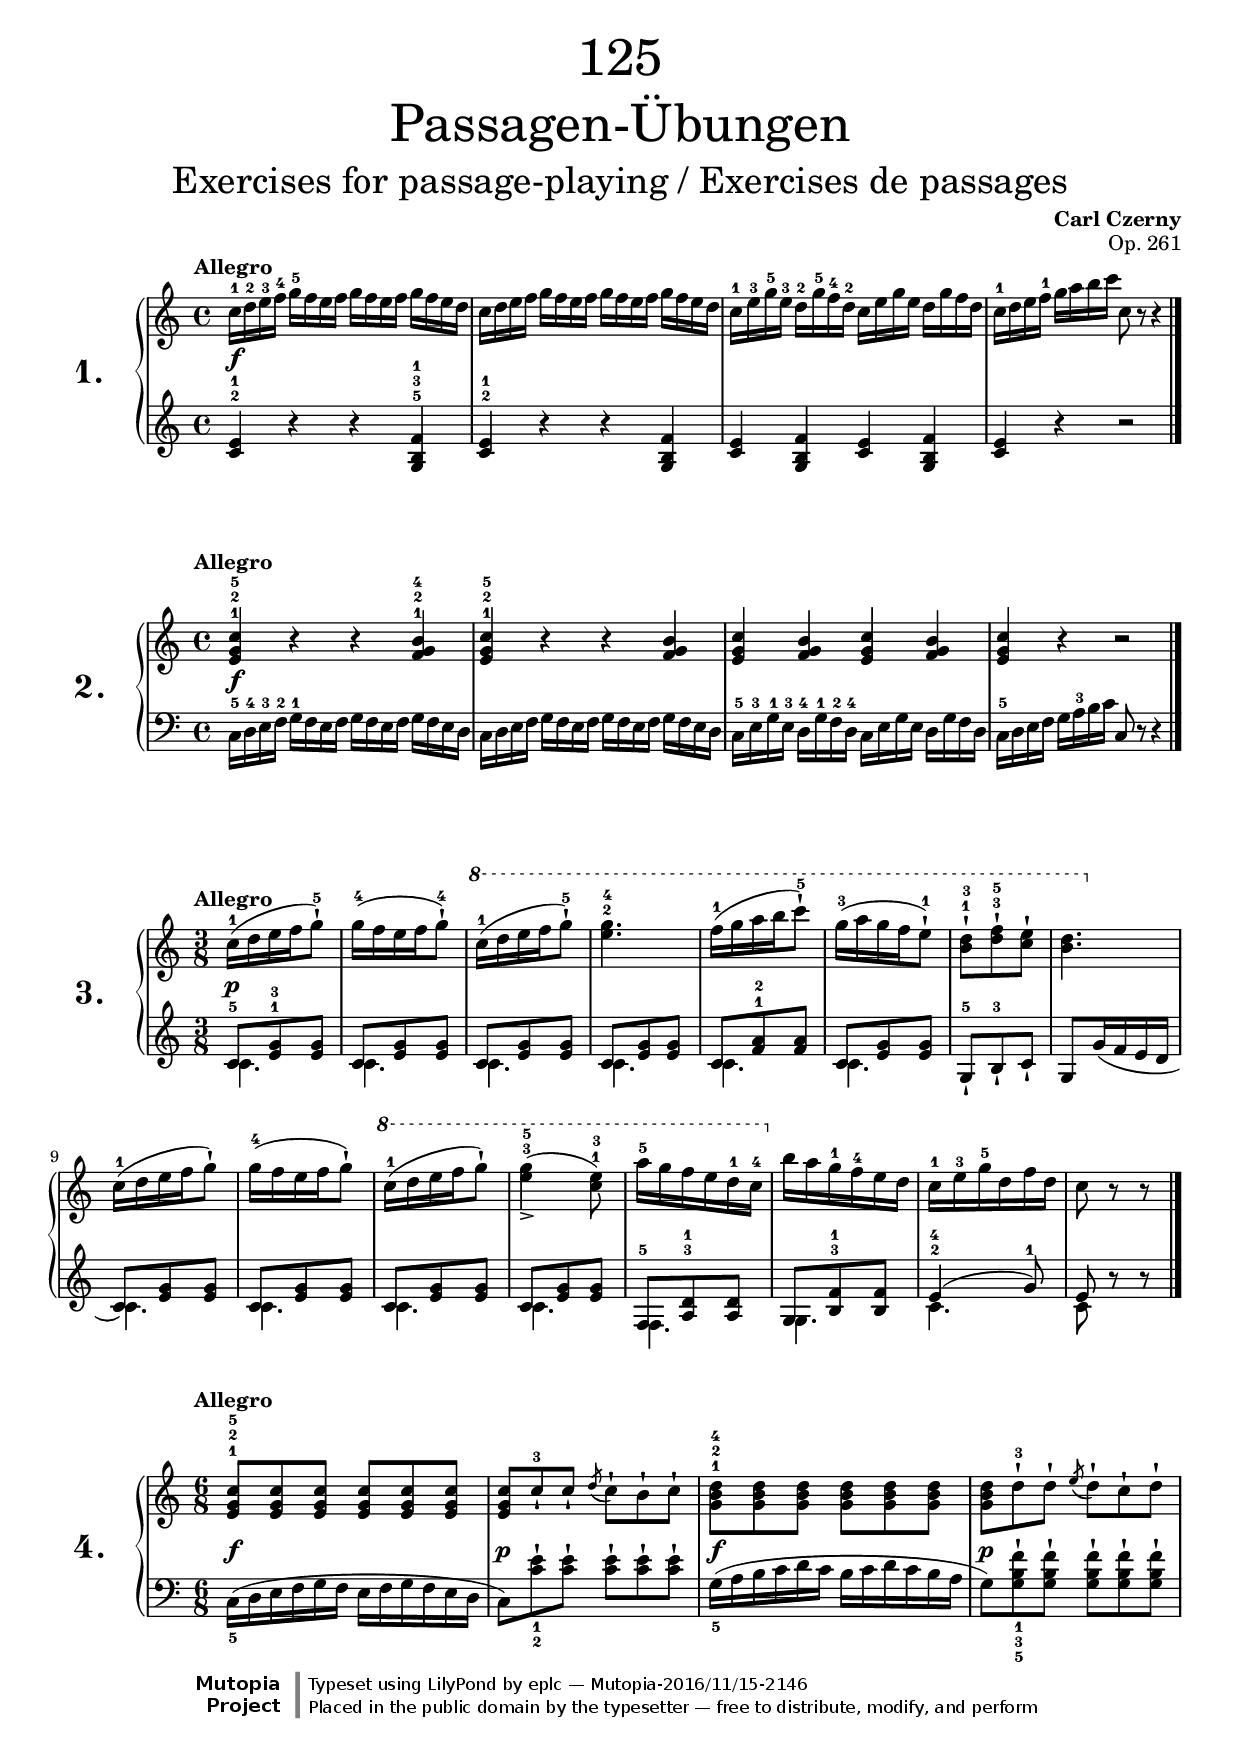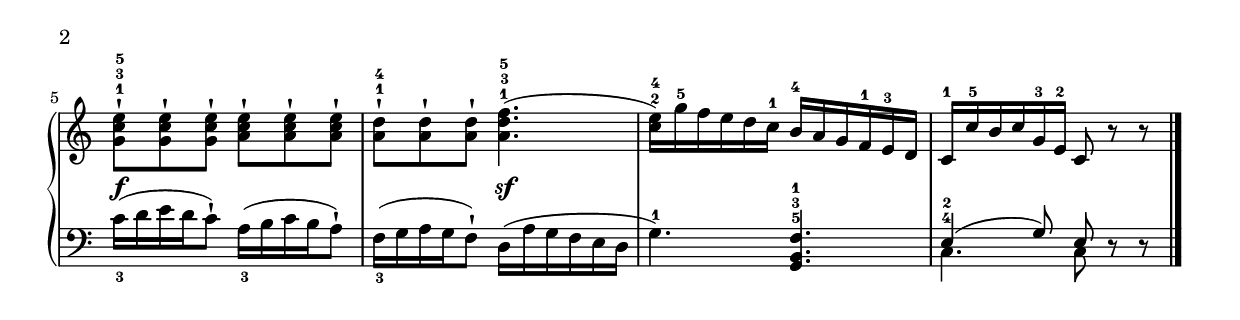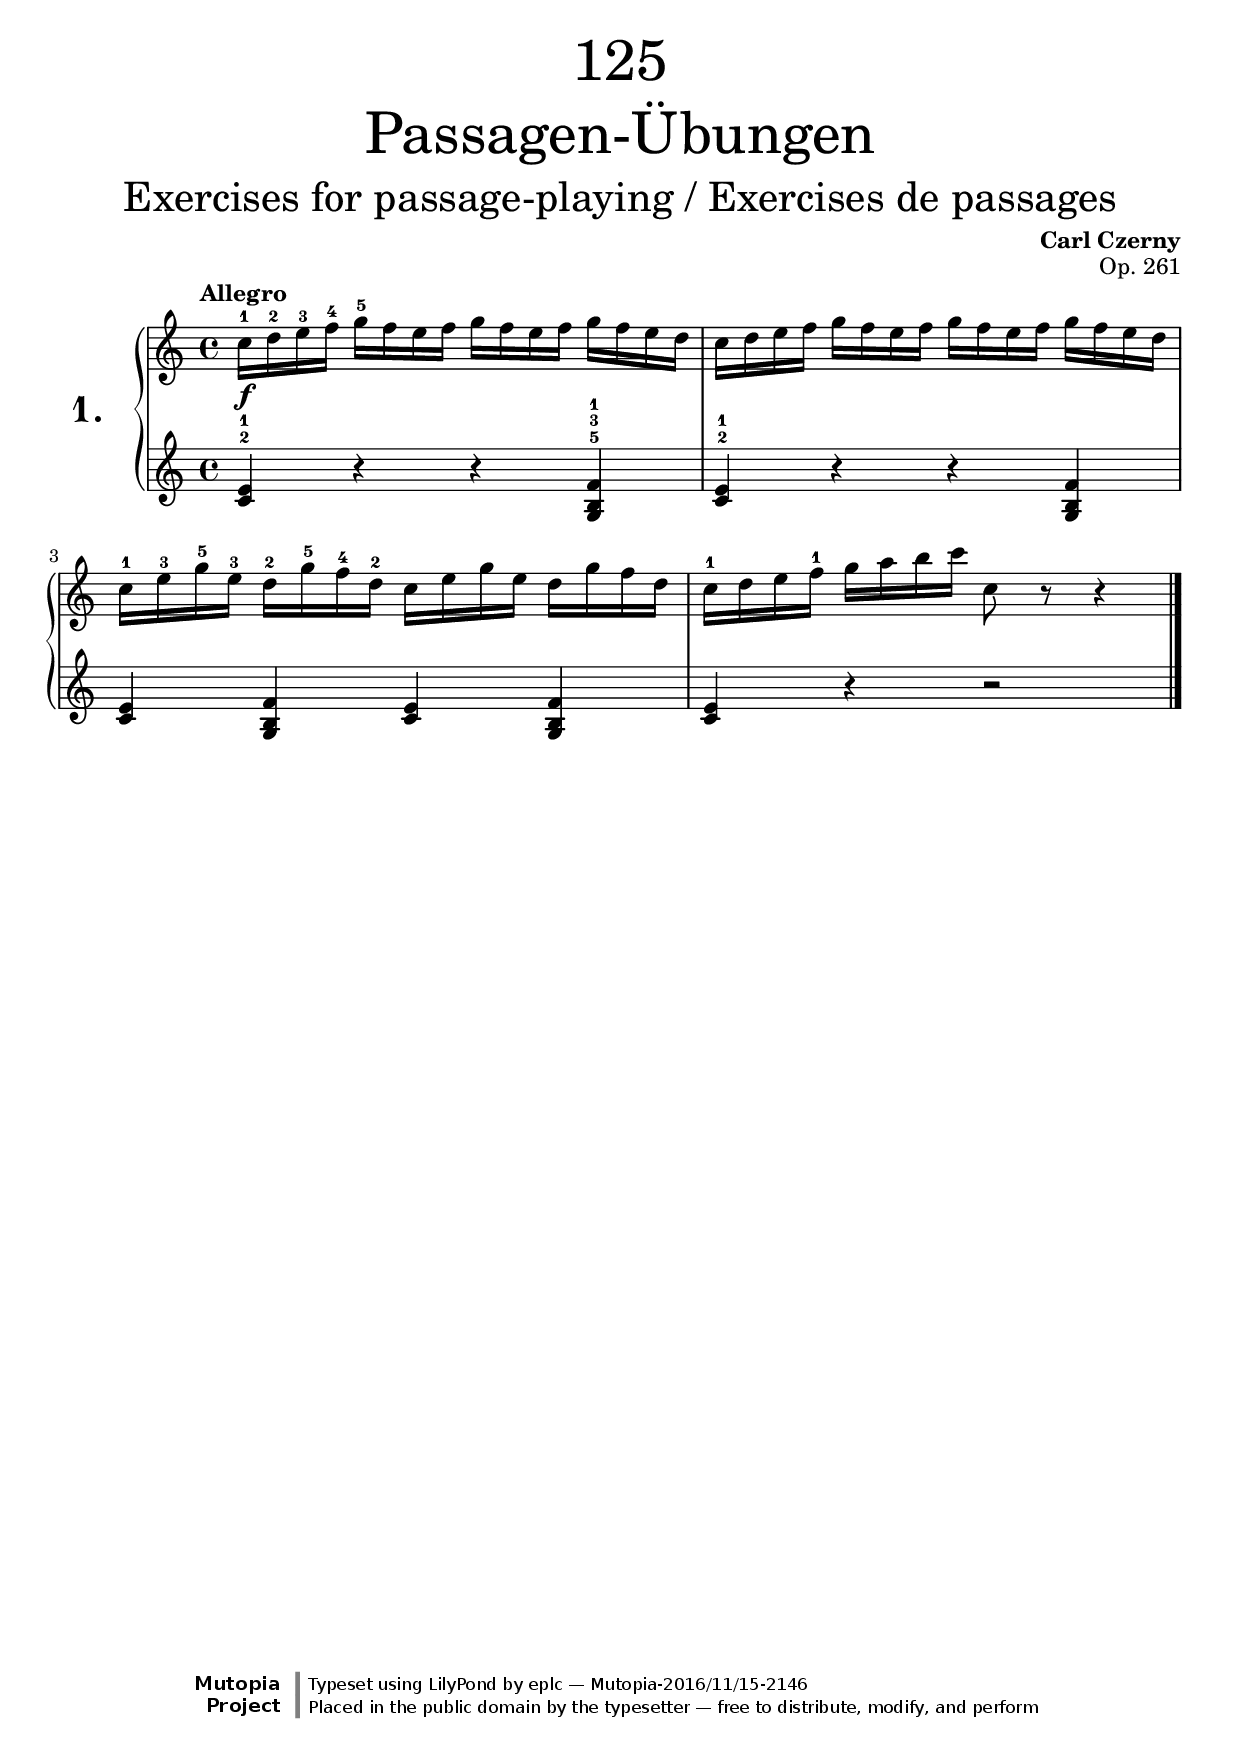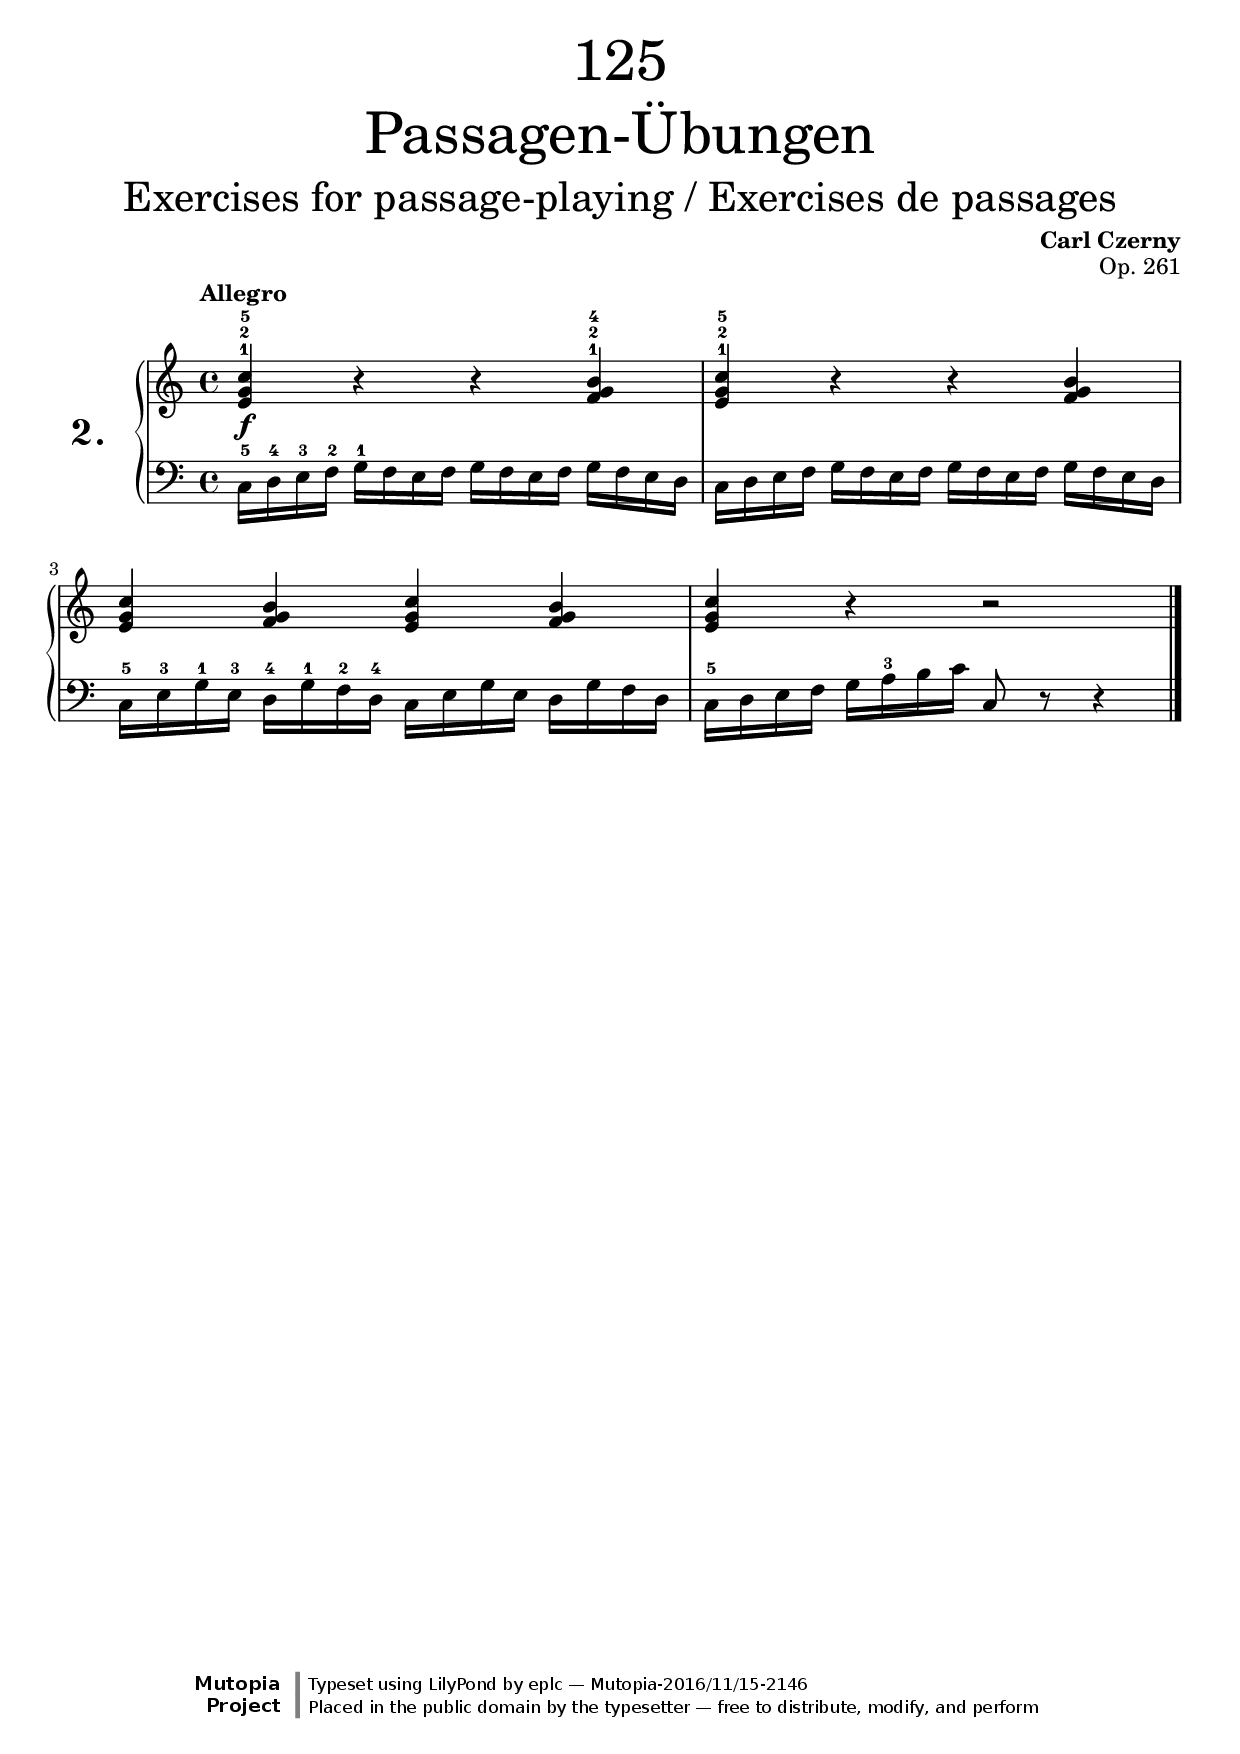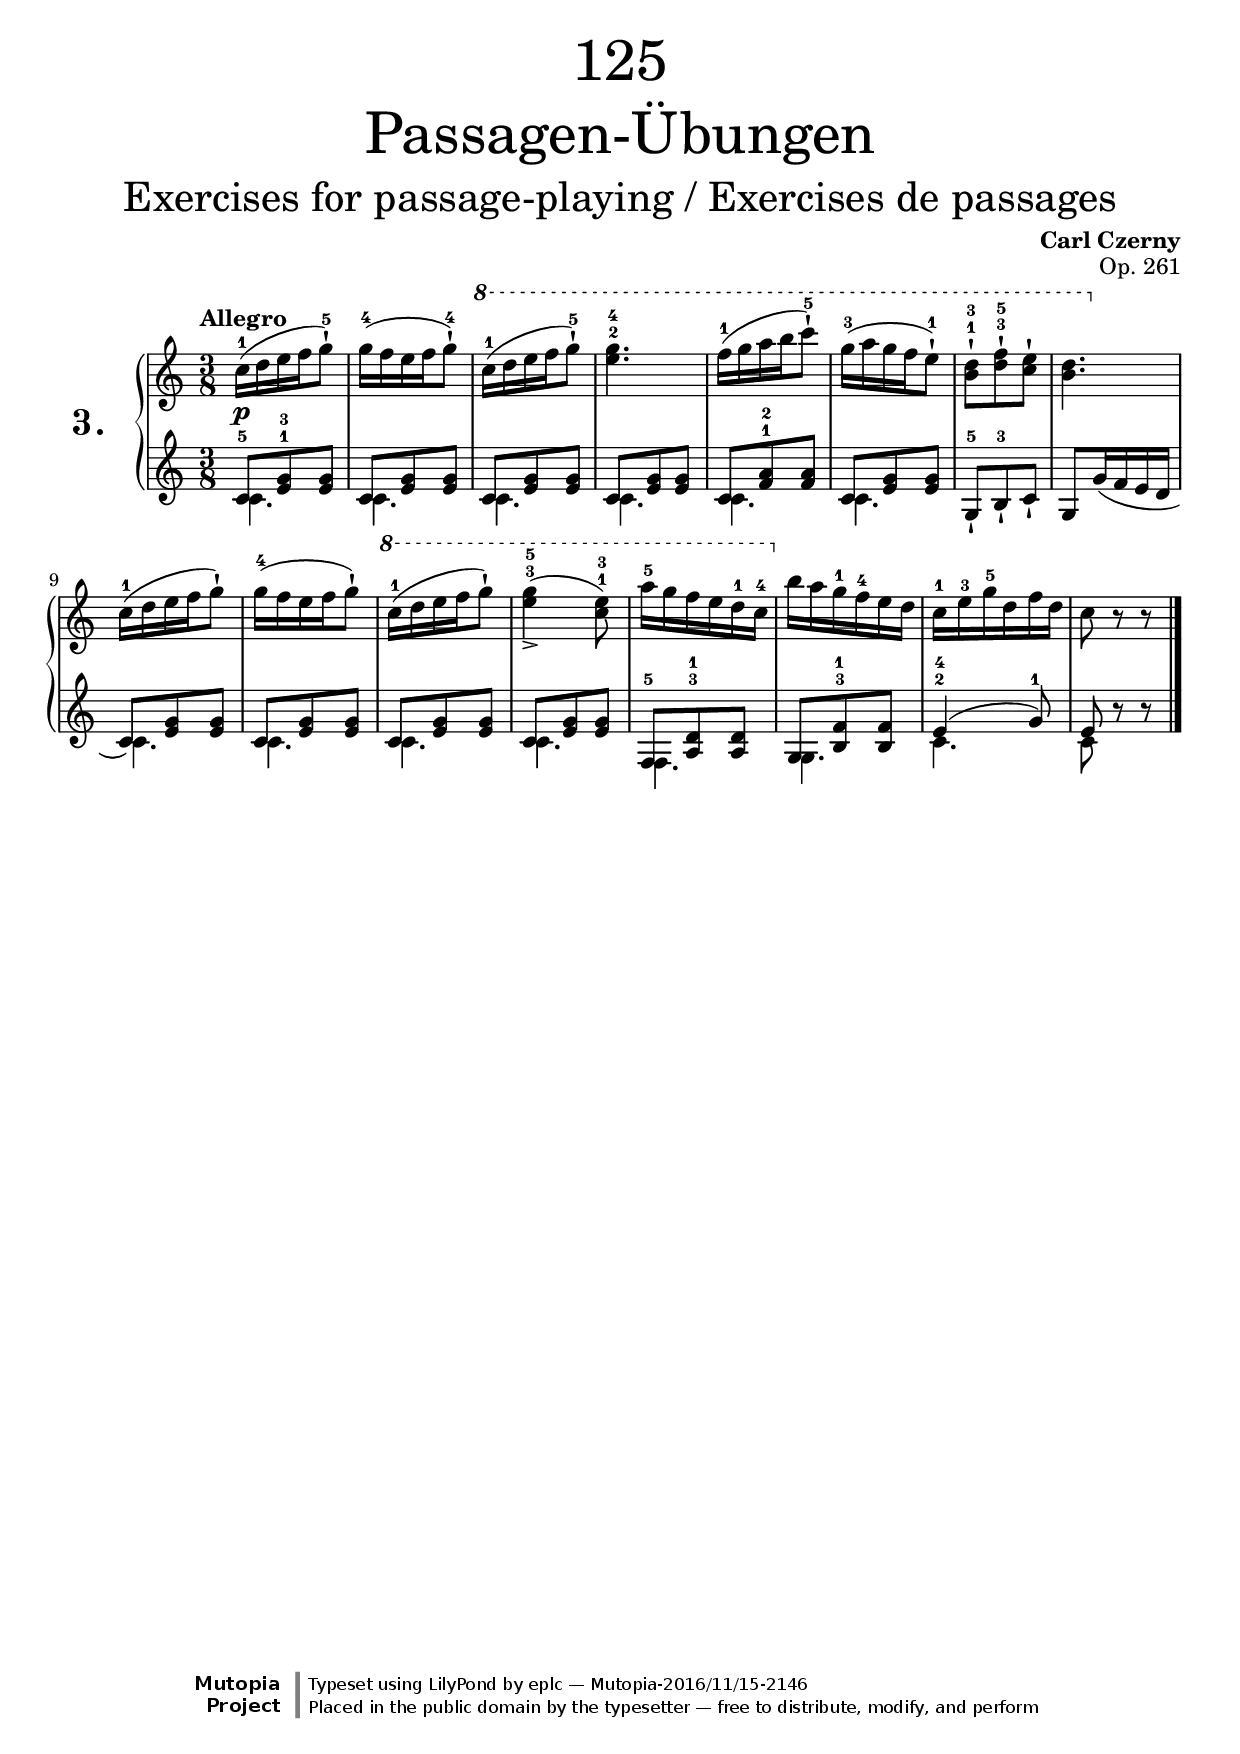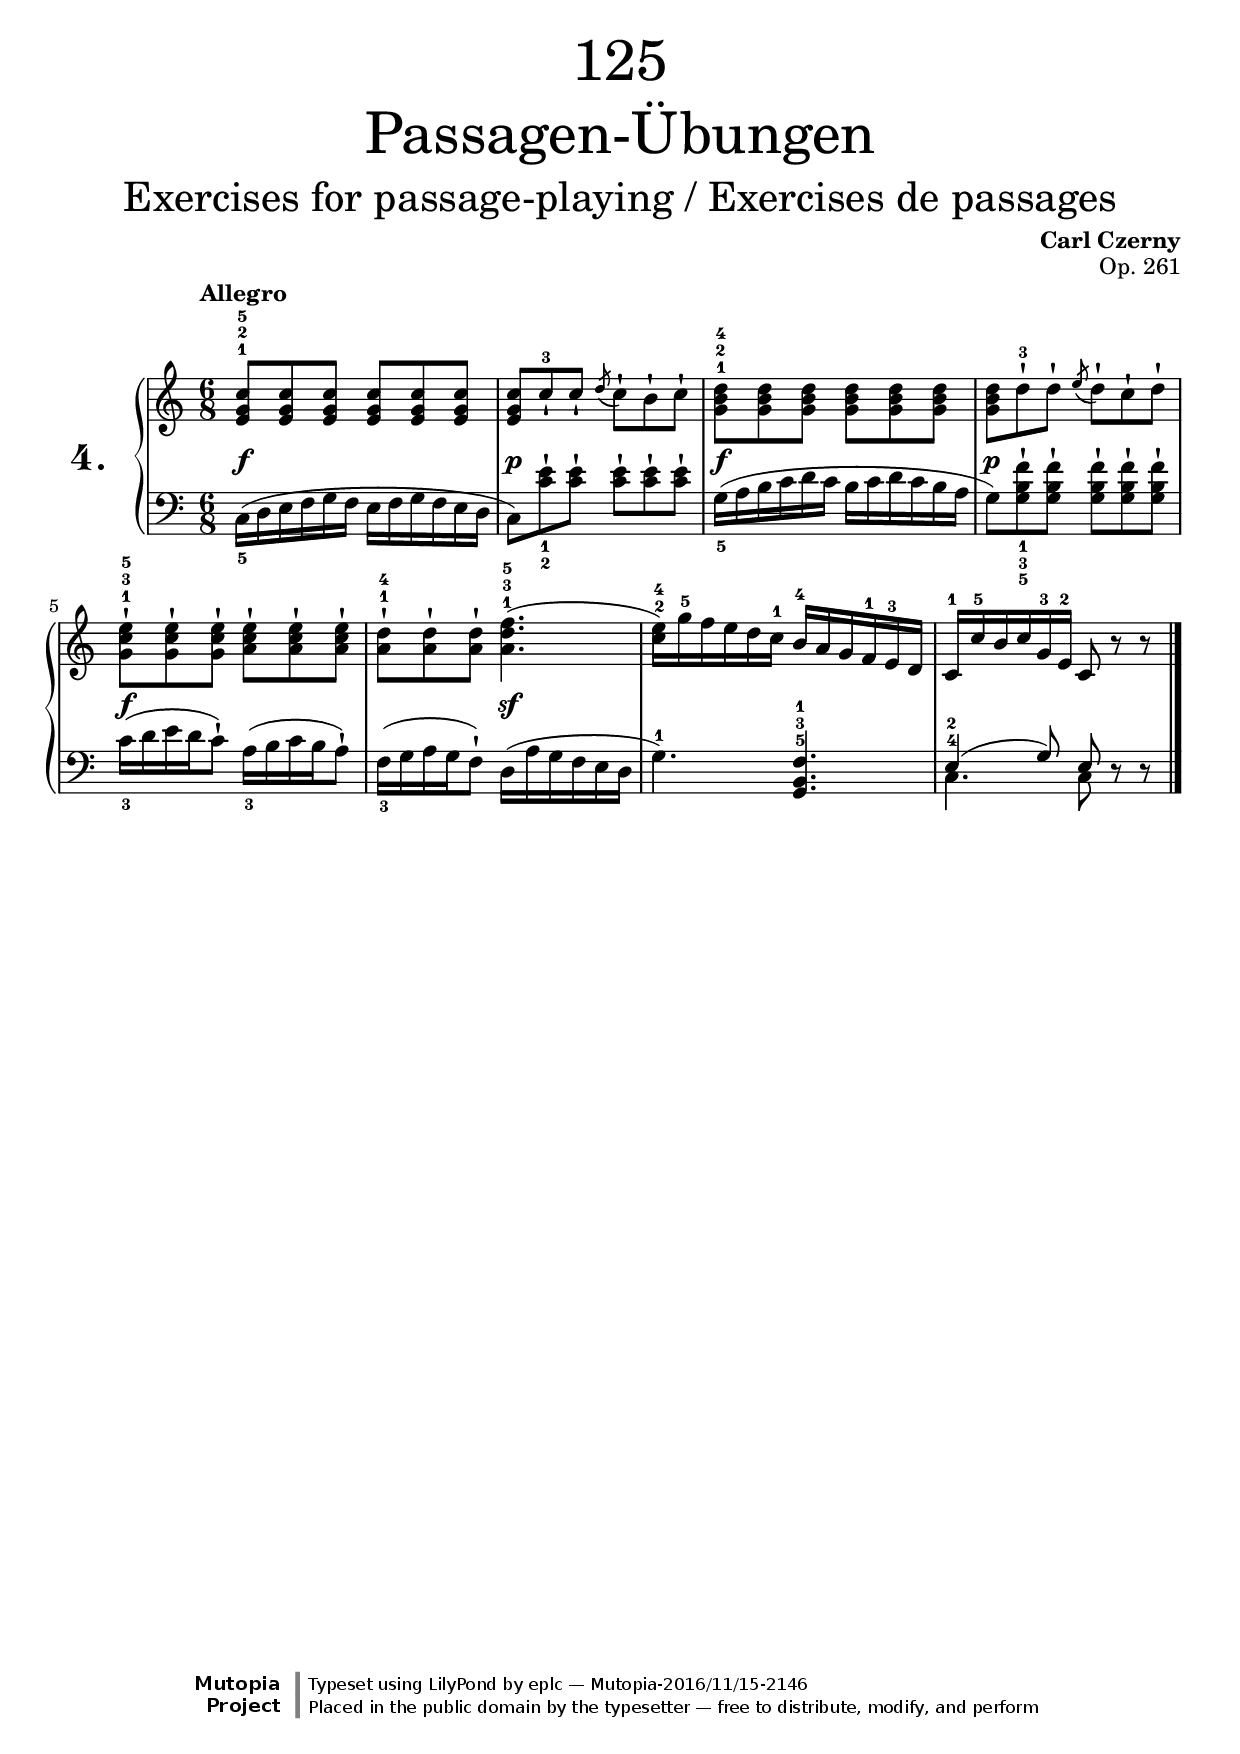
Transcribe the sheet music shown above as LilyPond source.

\version "2.24.4"

\header {
  composer            =       \markup { \bold "Carl Czerny" }
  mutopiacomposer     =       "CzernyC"

  title               =       \markup { \fontsize #4 \medium \center-column \string-lines "125 
                                Passagen-Übungen" }
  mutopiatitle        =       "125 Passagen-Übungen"
  subtitle            =       \markup { \fontsize #4 \medium "Exercises for passage-playing / Exercises de passages" \vspace #1.5 }

  opus                =       "Op. 261"
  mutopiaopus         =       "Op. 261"

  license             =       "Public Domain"
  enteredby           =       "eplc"
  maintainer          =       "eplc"
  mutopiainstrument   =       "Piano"

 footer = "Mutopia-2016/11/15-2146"
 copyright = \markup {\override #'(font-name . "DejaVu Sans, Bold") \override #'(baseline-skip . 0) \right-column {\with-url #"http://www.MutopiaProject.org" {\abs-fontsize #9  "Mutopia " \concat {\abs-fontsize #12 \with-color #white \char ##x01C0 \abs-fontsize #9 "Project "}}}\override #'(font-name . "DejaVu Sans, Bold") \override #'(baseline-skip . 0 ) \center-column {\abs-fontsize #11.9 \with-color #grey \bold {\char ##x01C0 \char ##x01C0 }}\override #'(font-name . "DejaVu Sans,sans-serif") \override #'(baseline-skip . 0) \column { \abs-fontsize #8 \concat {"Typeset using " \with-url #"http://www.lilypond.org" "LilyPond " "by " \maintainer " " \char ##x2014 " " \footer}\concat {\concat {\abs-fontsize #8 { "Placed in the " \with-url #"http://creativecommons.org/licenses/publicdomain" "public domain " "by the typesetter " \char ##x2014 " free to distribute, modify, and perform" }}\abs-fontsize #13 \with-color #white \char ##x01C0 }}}
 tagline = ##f
}

opus = "Op. 261"
breaks = \autoLineBreaksOn

\version "2.24.4"

exercise = "1"
meter = { \tempo 4 = 130 }

rh = \relative c'' {
  c16-1 d-2 e-3 f-4 g-5 f e f g f e f g f e d |
  c d e f g f e f g f e f g f e d |
  c-1 e-3 g-5 e-3 d-2 g-5 f-4 d-2 c e g e d g f d |
  c-1 d e f-1 g a b c c,8 r r4 |
  \bar "|."
}

dynamics = \relative {
  r1\f | r1 | r1 | r1 |
}

lh = \relative c'{
  \tempo \markup "Allegro"
  <c e>4^2^1 r r <g b f'>^5^3^1 |
  <c e>^2^1 r r <g b f'> |
  <c e> <g b f'> <c e> <g b f'> |
  <c e>4 r r2 |
  \bar "|."
}

\book {
  \bookOutputSuffix "001"
  \score {
  \header {
    opus = \opus
  }

  \new PianoStaff = "main" \with {
    instrumentName = \markup {
      \center-column {
        \line { \bold \huge \number { \exercise "." } }
      }
    }
  }

  <<
    \new Staff = "RH" \rh
    \new Dynamics \dynamics
    \new Staff \lh
    \new Devnull = "main" \breaks
  >>
}

  \score {
  <<
    \new Staff = "RH" \rh
    \new Dynamics \dynamics
    \new Staff \lh
  >>
  \midi { \meter }
}

}

\version "2.24.4"

exercise = "2"
meter = { \tempo 4 = 130 }

rh = \relative c'{
  \tempo \markup "Allegro"
  <e g c>4^1^2^5 r r <f g b>^1^2^4 |
  <e g c>4^1^2^5 r r <f g b> |
  <e g c> <f g b > <e g c> <f b g> |
  <e g c>4 r r2 |
  \bar "|."
}

dynamics = \relative {
  r1\f | r1 | r1 | r1 |
}

lh = \relative c {
  \clef bass
  c16-5 d-4 e-3 f-2 g-1 f e f g f e f g f e d |
  c d e f g f e f g f e f g f e d |
  c-5 e-3 g-1 e-3 d-4 g-1 f-2 d-4 c e g e d g f d |
  c-5 d e f g a-3 b c c,8 r r4 |
  \bar "|."
}

\book {
  \bookOutputSuffix "002"
  \score {
  \header {
    opus = \opus
  }

  \new PianoStaff = "main" \with {
    instrumentName = \markup {
      \center-column {
        \line { \bold \huge \number { \exercise "." } }
      }
    }
  }

  <<
    \new Staff = "RH" \rh
    \new Dynamics \dynamics
    \new Staff \lh
    \new Devnull = "main" \breaks
  >>
}

  \score {
  <<
    \new Staff = "RH" \rh
    \new Dynamics \dynamics
    \new Staff \lh
  >>
  \midi { \meter }
}

}

\version "2.24.4"

exercise = "3"
meter = { \tempo 4 = 130 }

rh = \relative c'' {
  \tempo "Allegro"
  \time 3/8
  c16-1( d e f g8-5\staccatissimo ) |
  g16-4( f e f g8-4\staccatissimo ) |
  \ottava #1
  c16-1( d e f g8-5\staccatissimo ) |
  <e g>4.^2^4 |
  f16-1( g a b c8-5\staccatissimo ) |
  g16-3( a g f e8-1\staccatissimo ) |
  <b d>^1^3\staccatissimo <d f>^3^5\staccatissimo <c e>\staccatissimo |
  <b d>4. |
  \ottava #0

  c,16-1( d e f g8\staccatissimo ) |
  g16-4( f e f g8\staccatissimo ) |
  \ottava #1
  c16-1( d e f g8\staccatissimo ) |
  <e g>4^3^5_>( <c e>8^1^3 ) |
  a'16-5 g f e d-1 c-4 |
  \ottava #0
  b a g-1 f-4 e d |
  c-1 e-3 g-5 d f d |
  c8 r r | \bar "|."
}

dynamics = \relative {
  r4.\p |
}

lh = <<
  \new Voice {
    \relative c' {
      \voiceOne
      c8-5 <e g>^1^3 <e g> |
      c <e g> <e g> |
      c <e g> <e g> |
      c <e g> <e g> |
      c <f a>^1^2 <f a> |
      c <e g> <e g> |
      \oneVoice
      g,^5_\staccatissimo b^3_\staccatissimo c_\staccatissimo |
      g g'16_( f e d |
      
      \voiceOne
      c8 ) <e g> <e g> |
      c <e g> <e g> |
      c <e g> <e g> |
      c <e g> <e g> |
      f,^5 <a d>^3^1 <a d> |
      g <b f'>^3^1 <b f'> |
      e4^2^4( g8^1 ) |
      \oneVoice e r r | \bar "|."
    }
  }
  
  \new Voice {
    \relative c' {
      \voiceTwo
      c4. |
      c |
      c |
      c |
      c |
      c |
      s |
      s |

      c |
      c |
      c |
      c |
      f, |
      g |
      c |
      c8 s s |
      \bar "|."
    }
  }
>>

\book {
  \bookOutputSuffix "003"
  \score {
  \header {
    opus = \opus
  }

  \new PianoStaff = "main" \with {
    instrumentName = \markup {
      \center-column {
        \line { \bold \huge \number { \exercise "." } }
      }
    }
  }

  <<
    \new Staff = "RH" \rh
    \new Dynamics \dynamics
    \new Staff \lh
    \new Devnull = "main" \breaks
  >>
}

  \score {
  <<
    \new Staff = "RH" \rh
    \new Dynamics \dynamics
    \new Staff \lh
  >>
  \midi { \meter }
}

}

\version "2.24.4"

exercise = "4"
meter = { \tempo 4 = 130 }

rh = \relative c' {
  \tempo \markup "Allegro"
  \time 6/8
  <e g c>8^1^2^5 <e g c> <e g c> <e g c> <e g c> <e g c> |
  <e g c> c'-3\staccatissimo c\staccatissimo \slashedGrace d( c\staccatissimo ) b\staccatissimo  c\staccatissimo |
  <g b d>^1^2^4 <g b d> <g b d> <g b d> <g b d> <g b d> |
  <g b d> d'-3\staccatissimo d\staccatissimo \slashedGrace e( d\staccatissimo ) c\staccatissimo  d\staccatissimo |

  <g, c e>^\staccatissimo^1^3^5 <g c e>\staccatissimo <g c e>\staccatissimo <a c e>\staccatissimo <a c e>\staccatissimo <a c e>\staccatissimo |
  <a d>^\staccatissimo^1^4 <a d>^\staccatissimo <a d>^\staccatissimo <a d f>4.^1^3^5( |
  <c e>16^2^4 ) g'^5 f e d c^1 b^4 a g f^1 e^3 d |
  c^1 c'^5 b c g^3 e^2 c8 r r |
  \bar "|."
}

dynamics = \relative {
  s2.\f |
  s\p |
  s\f |
  s\p |

  s\f |
  s4. s\sf |
  s2. |
  s2.
}

lh = <<
  \new Voice {
    \relative c {
      \clef bass
      c16_5( d e f g f e f g f e d |
      c8 ) <c' e>^\staccatissimo_1_2 <c e>^\staccatissimo <c e>^\staccatissimo <c e>^\staccatissimo <c e>^\staccatissimo |
      g16_5( a b c d c b c d c b a |
      g8 ) <g b f'>^\staccatissimo_1_3_5 <g b f'>^\staccatissimo <g b f'>^\staccatissimo <g b f'>^\staccatissimo <g b f'>^\staccatissimo

      c16_3( d e d c8^\staccatissimo ) a16_3( b c b a8^\staccatissimo ) |
      f16_3( g a g f8^\staccatissimo ) d16( a' g f e d |
      g4.^1 ) <g, b f'>^5^3^1 |
      \voiceOne e'4^4^2( g8 ) e \oneVoice r r |
    }
  }

  \new Voice {
    \relative c {
      s2. |
      s |
      s |
      s |

      s |
      s |
      s |
      \voiceTwo c4. c8 s s |
    }
  }
>>

\book {
  \bookOutputSuffix "004"
  \score {
  \header {
    opus = \opus
  }

  \new PianoStaff = "main" \with {
    instrumentName = \markup {
      \center-column {
        \line { \bold \huge \number { \exercise "." } }
      }
    }
  }

  <<
    \new Staff = "RH" \rh
    \new Dynamics \dynamics
    \new Staff \lh
    \new Devnull = "main" \breaks
  >>
}

  \score {
  <<
    \new Staff = "RH" \rh
    \new Dynamics \dynamics
    \new Staff \lh
  >>
  \midi { \meter }
}

}







#(set-global-staff-size 18)

breaks = \autoLineBreaksOff
\version "2.24.4"

exercise = "1"
meter = { \tempo 4 = 130 }

rh = \relative c'' {
  c16-1 d-2 e-3 f-4 g-5 f e f g f e f g f e d |
  c d e f g f e f g f e f g f e d |
  c-1 e-3 g-5 e-3 d-2 g-5 f-4 d-2 c e g e d g f d |
  c-1 d e f-1 g a b c c,8 r r4 |
  \bar "|."
}

dynamics = \relative {
  r1\f | r1 | r1 | r1 |
}

lh = \relative c'{
  \tempo \markup "Allegro"
  <c e>4^2^1 r r <g b f'>^5^3^1 |
  <c e>^2^1 r r <g b f'> |
  <c e> <g b f'> <c e> <g b f'> |
  <c e>4 r r2 |
  \bar "|."
}

\score {
  \header {
    opus = \opus
  }

  \new PianoStaff = "main" \with {
    instrumentName = \markup {
      \center-column {
        \line { \bold \huge \number { \exercise "." } }
      }
    }
  }

  <<
    \new Staff = "RH" \rh
    \new Dynamics \dynamics
    \new Staff \lh
    \new Devnull = "main" \breaks
  >>
}


opus = ##f
\version "2.24.4"

exercise = "2"
meter = { \tempo 4 = 130 }

rh = \relative c'{
  \tempo \markup "Allegro"
  <e g c>4^1^2^5 r r <f g b>^1^2^4 |
  <e g c>4^1^2^5 r r <f g b> |
  <e g c> <f g b > <e g c> <f b g> |
  <e g c>4 r r2 |
  \bar "|."
}

dynamics = \relative {
  r1\f | r1 | r1 | r1 |
}

lh = \relative c {
  \clef bass
  c16-5 d-4 e-3 f-2 g-1 f e f g f e f g f e d |
  c d e f g f e f g f e f g f e d |
  c-5 e-3 g-1 e-3 d-4 g-1 f-2 d-4 c e g e d g f d |
  c-5 d e f g a-3 b c c,8 r r4 |
  \bar "|."
}

\score {
  \header {
    opus = \opus
  }

  \new PianoStaff = "main" \with {
    instrumentName = \markup {
      \center-column {
        \line { \bold \huge \number { \exercise "." } }
      }
    }
  }

  <<
    \new Staff = "RH" \rh
    \new Dynamics \dynamics
    \new Staff \lh
    \new Devnull = "main" \breaks
  >>
}


breaks = \autoLineBreaksOn
\version "2.24.4"

exercise = "3"
meter = { \tempo 4 = 130 }

rh = \relative c'' {
  \tempo "Allegro"
  \time 3/8
  c16-1( d e f g8-5\staccatissimo ) |
  g16-4( f e f g8-4\staccatissimo ) |
  \ottava #1
  c16-1( d e f g8-5\staccatissimo ) |
  <e g>4.^2^4 |
  f16-1( g a b c8-5\staccatissimo ) |
  g16-3( a g f e8-1\staccatissimo ) |
  <b d>^1^3\staccatissimo <d f>^3^5\staccatissimo <c e>\staccatissimo |
  <b d>4. |
  \ottava #0

  c,16-1( d e f g8\staccatissimo ) |
  g16-4( f e f g8\staccatissimo ) |
  \ottava #1
  c16-1( d e f g8\staccatissimo ) |
  <e g>4^3^5_>( <c e>8^1^3 ) |
  a'16-5 g f e d-1 c-4 |
  \ottava #0
  b a g-1 f-4 e d |
  c-1 e-3 g-5 d f d |
  c8 r r | \bar "|."
}

dynamics = \relative {
  r4.\p |
}

lh = <<
  \new Voice {
    \relative c' {
      \voiceOne
      c8-5 <e g>^1^3 <e g> |
      c <e g> <e g> |
      c <e g> <e g> |
      c <e g> <e g> |
      c <f a>^1^2 <f a> |
      c <e g> <e g> |
      \oneVoice
      g,^5_\staccatissimo b^3_\staccatissimo c_\staccatissimo |
      g g'16_( f e d |
      
      \voiceOne
      c8 ) <e g> <e g> |
      c <e g> <e g> |
      c <e g> <e g> |
      c <e g> <e g> |
      f,^5 <a d>^3^1 <a d> |
      g <b f'>^3^1 <b f'> |
      e4^2^4( g8^1 ) |
      \oneVoice e r r | \bar "|."
    }
  }
  
  \new Voice {
    \relative c' {
      \voiceTwo
      c4. |
      c |
      c |
      c |
      c |
      c |
      s |
      s |

      c |
      c |
      c |
      c |
      f, |
      g |
      c |
      c8 s s |
      \bar "|."
    }
  }
>>

\score {
  \header {
    opus = \opus
  }

  \new PianoStaff = "main" \with {
    instrumentName = \markup {
      \center-column {
        \line { \bold \huge \number { \exercise "." } }
      }
    }
  }

  <<
    \new Staff = "RH" \rh
    \new Dynamics \dynamics
    \new Staff \lh
    \new Devnull = "main" \breaks
  >>
}


breaks = \autoLineBreaksOn
\version "2.24.4"

exercise = "4"
meter = { \tempo 4 = 130 }

rh = \relative c' {
  \tempo \markup "Allegro"
  \time 6/8
  <e g c>8^1^2^5 <e g c> <e g c> <e g c> <e g c> <e g c> |
  <e g c> c'-3\staccatissimo c\staccatissimo \slashedGrace d( c\staccatissimo ) b\staccatissimo  c\staccatissimo |
  <g b d>^1^2^4 <g b d> <g b d> <g b d> <g b d> <g b d> |
  <g b d> d'-3\staccatissimo d\staccatissimo \slashedGrace e( d\staccatissimo ) c\staccatissimo  d\staccatissimo |

  <g, c e>^\staccatissimo^1^3^5 <g c e>\staccatissimo <g c e>\staccatissimo <a c e>\staccatissimo <a c e>\staccatissimo <a c e>\staccatissimo |
  <a d>^\staccatissimo^1^4 <a d>^\staccatissimo <a d>^\staccatissimo <a d f>4.^1^3^5( |
  <c e>16^2^4 ) g'^5 f e d c^1 b^4 a g f^1 e^3 d |
  c^1 c'^5 b c g^3 e^2 c8 r r |
  \bar "|."
}

dynamics = \relative {
  s2.\f |
  s\p |
  s\f |
  s\p |

  s\f |
  s4. s\sf |
  s2. |
  s2.
}

lh = <<
  \new Voice {
    \relative c {
      \clef bass
      c16_5( d e f g f e f g f e d |
      c8 ) <c' e>^\staccatissimo_1_2 <c e>^\staccatissimo <c e>^\staccatissimo <c e>^\staccatissimo <c e>^\staccatissimo |
      g16_5( a b c d c b c d c b a |
      g8 ) <g b f'>^\staccatissimo_1_3_5 <g b f'>^\staccatissimo <g b f'>^\staccatissimo <g b f'>^\staccatissimo <g b f'>^\staccatissimo

      c16_3( d e d c8^\staccatissimo ) a16_3( b c b a8^\staccatissimo ) |
      f16_3( g a g f8^\staccatissimo ) d16( a' g f e d |
      g4.^1 ) <g, b f'>^5^3^1 |
      \voiceOne e'4^4^2( g8 ) e \oneVoice r r |
    }
  }

  \new Voice {
    \relative c {
      s2. |
      s |
      s |
      s |

      s |
      s |
      s |
      \voiceTwo c4. c8 s s |
    }
  }
>>

\score {
  \header {
    opus = \opus
  }

  \new PianoStaff = "main" \with {
    instrumentName = \markup {
      \center-column {
        \line { \bold \huge \number { \exercise "." } }
      }
    }
  }

  <<
    \new Staff = "RH" \rh
    \new Dynamics \dynamics
    \new Staff \lh
    \new Devnull = "main" \breaks
  >>
}

